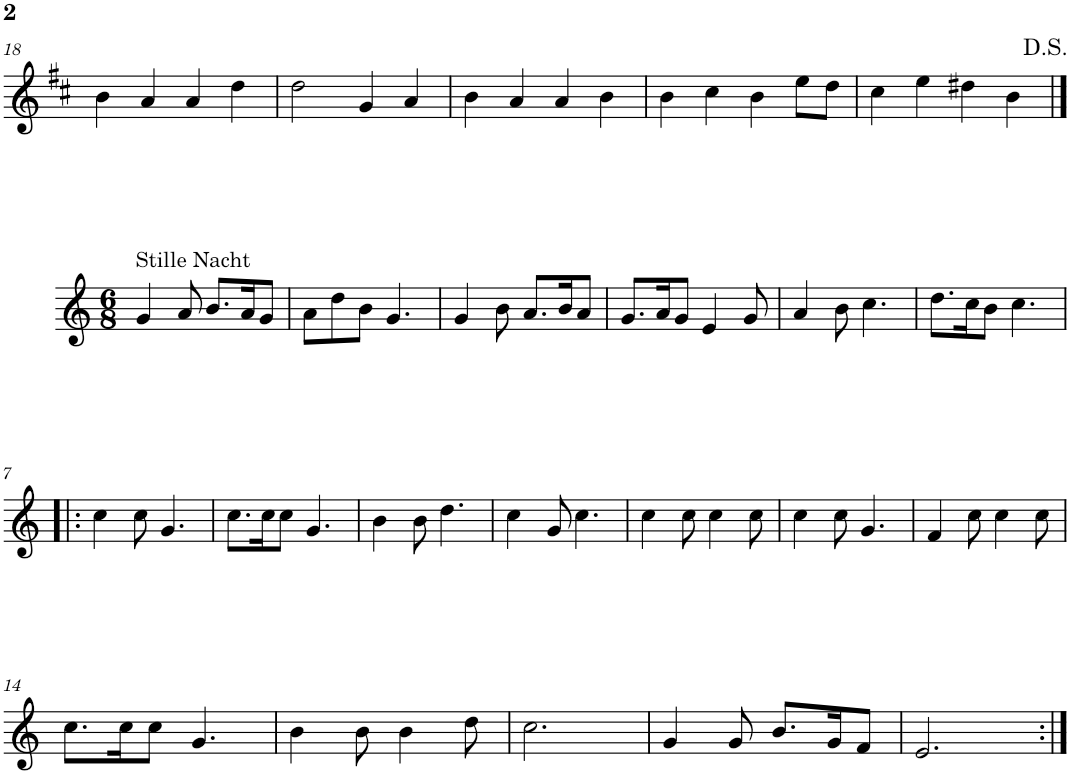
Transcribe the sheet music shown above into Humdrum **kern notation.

**kern
*part1
*staff1
*I"Klarinette
*I'Kl.
!!LO:PB:g=z
*clefG2
*Trd1c2
*k[f#c#]
*M4/4
=18
4b\
4a/
4a/
4dd\
=19
2dd\
4g/
4a/
=20
4b\
4a/
4a/
4b\
=21
4b\
4cc#\
4b\
8ee\L
8dd\J
=22
4cc#\
4ee\
4dd#X\
4b\
!!LO:LB:g=z
==1
*k[]
*M6/8
!LO:TX:a:t=Stille Nacht
4g/
8a/
8.b/L
16a/K
8g/J
=2
8a\L
8dd\
8b\J
4.g/
=3
4g/
8b\
8.a/L
16b/K
8a/J
=4
8.g/L
16a/K
8g/J
4e/
8g/
=5
4a/
8b\
4.cc\
=6
8.dd\L
16cc\K
8b\J
4.cc\
!!LO:LB:g=z
=7!|:
4cc\
8cc\
4.g/
=8
8.cc\L
16cc\K
8cc\J
4.g/
=9
4b\
8b\
4.dd\
=10
4cc\
8g/
4.cc\
=11
4cc\
8cc\
4cc\
8cc\
=12
4cc\
8cc\
4.g/
=13
4f/
8cc\
4cc\
8cc\
!!LO:LB:g=z
=14
8.cc\L
16cc\K
8cc\J
4.g/
=15
4b\
8b\
4b\
8dd\
=16
2.cc\
=17
4g/
8g/
8.b/L
16g/K
8f/J
=18
2.e/
=:|!
*-
